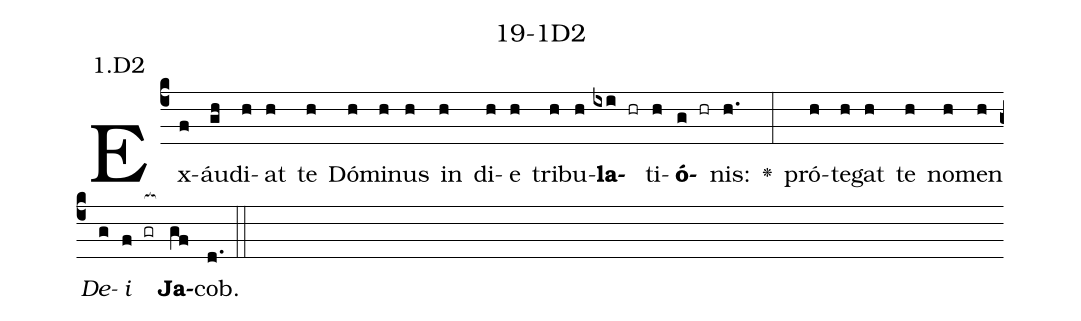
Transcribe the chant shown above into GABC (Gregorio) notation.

name: 19-1D2;
annotation: 1.D2;
%%
(c4)Ex(f)áu(gh)di(h)at(h) te(h) Dó(h)mi(h)nus(h) in(h) di(h)e(h) tri(h)bu(h)<b>la</b>(ixi hr)ti(h)<b>ó</b>(g hr)nis:(h.) <v>\greheightstar</v>(:) pró(h)te(h)gat(h) te(h) no(h)men(h) <i>De</i>(g)<i>i</i>(f gr[ocb:1{]) <b>Ja</b>(gf[ocb:0}])cob.(d.) (::)


%E(h) u(h) o(g) u(f) a(gf) e.(d.) (::)
